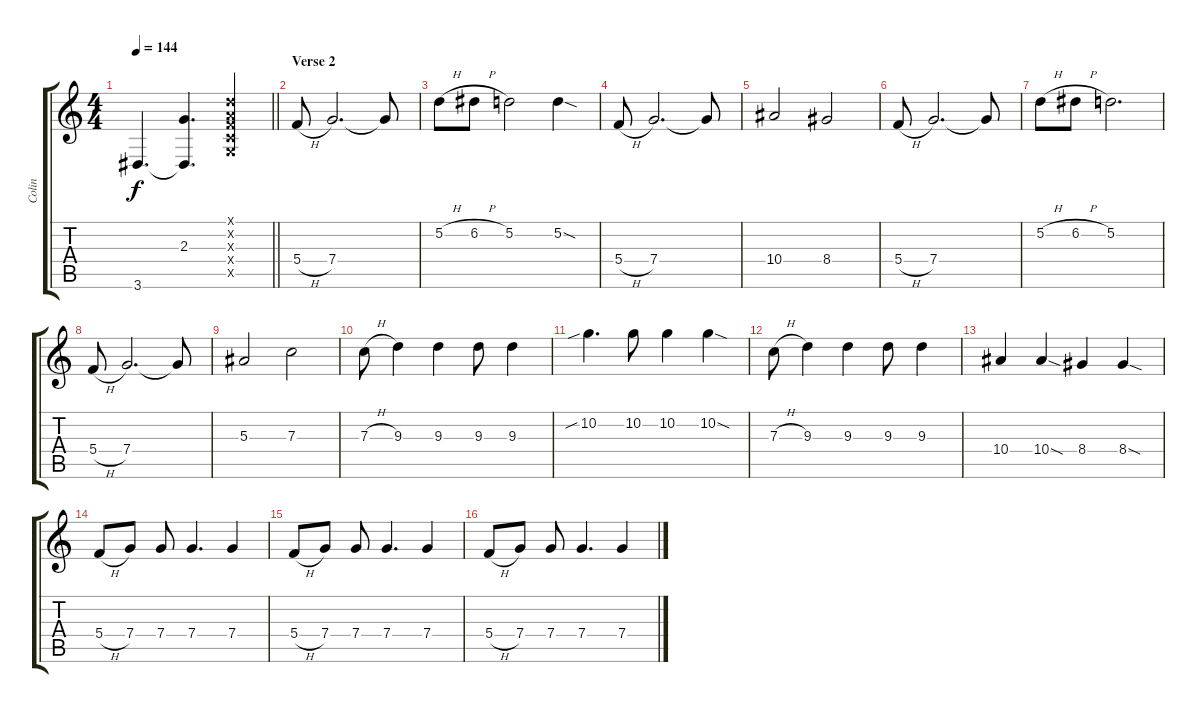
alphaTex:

\track ("Colin" "Colin") {instrument overdrivenguitar}
\staff {score tabs}
\tuning (D4 A3 F3 C3 G2 C2) {hide}
\ts (4 4)
\tempo 144
\clef g2
\barLineRight lightlight
\ks c
3.6.4{d dy f} (2.3 3.6{t}).4{d} (0.1{x} 0.2{x} 0.3{x} 0.4{x} 0.5{x}).4 |
\section ("" "Verse 2")
5.4{h}.8{instrument overdrivenguitar} 7.4.2{d} 7.4{t}.8 |
5.2{h}.8 6.2{h}.8 5.2.2 5.2{sod}.4 |
5.4{h}.8 7.4.2{d} 7.4{t}.8 |
10.4.2 8.4.2 |
5.4{h}.8 7.4.2{d} 7.4{t}.8 |
5.2{h}.8 6.2{h}.8 5.2.2{d} |
5.4{h}.8 7.4.2{d} 7.4{t}.8 |
5.3.2 7.3.2 |
7.3{h}.8 9.3.4 9.3.4 9.3.8 9.3.4 |
10.2{sib}.4{d} 10.2.8 10.2.4 10.2{sod}.4 |
7.3{h}.8 9.3.4 9.3.4 9.3.8 9.3.4 |
10.4.4 10.4{sod}.4 8.4.4 8.4{sod}.4 |
5.4{h}.8 7.4.8 7.4.8 7.4.4{d} 7.4.4 |
5.4{h}.8 7.4.8 7.4.8 7.4.4{d} 7.4.4 |
5.4{h}.8 7.4.8 7.4.8 7.4.4{d} 7.4.4
